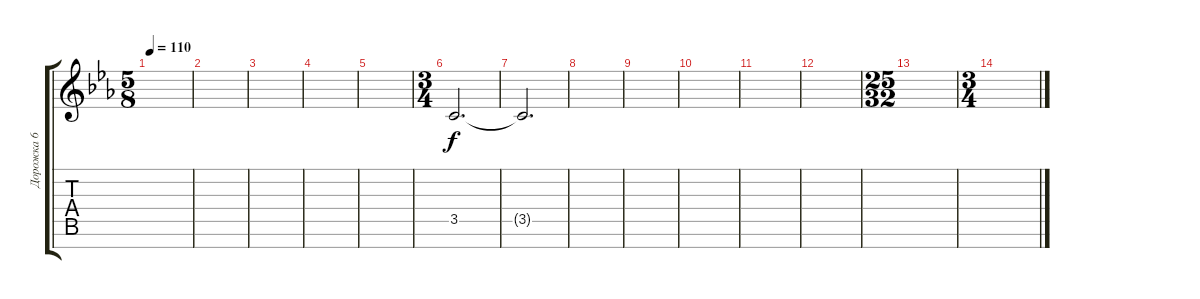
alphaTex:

\track ("Дорожка 6" "Дорожка 6") {instrument distortionguitar}
\staff {score tabs}
\tuning (E4 B3 G3 D3 A2 E2 B1) {hide}
\ts (5 8)
\tempo 110
\clef g2
\ks cminor
|
|
|
|
|
\ts (3 4)
3.5.2{d volume 13 balance 8 instrument distortionguitar} |
3.5{t}.2{d} |
|
|
|
|
|
\ts (25 32)
|
\ts (3 4)
